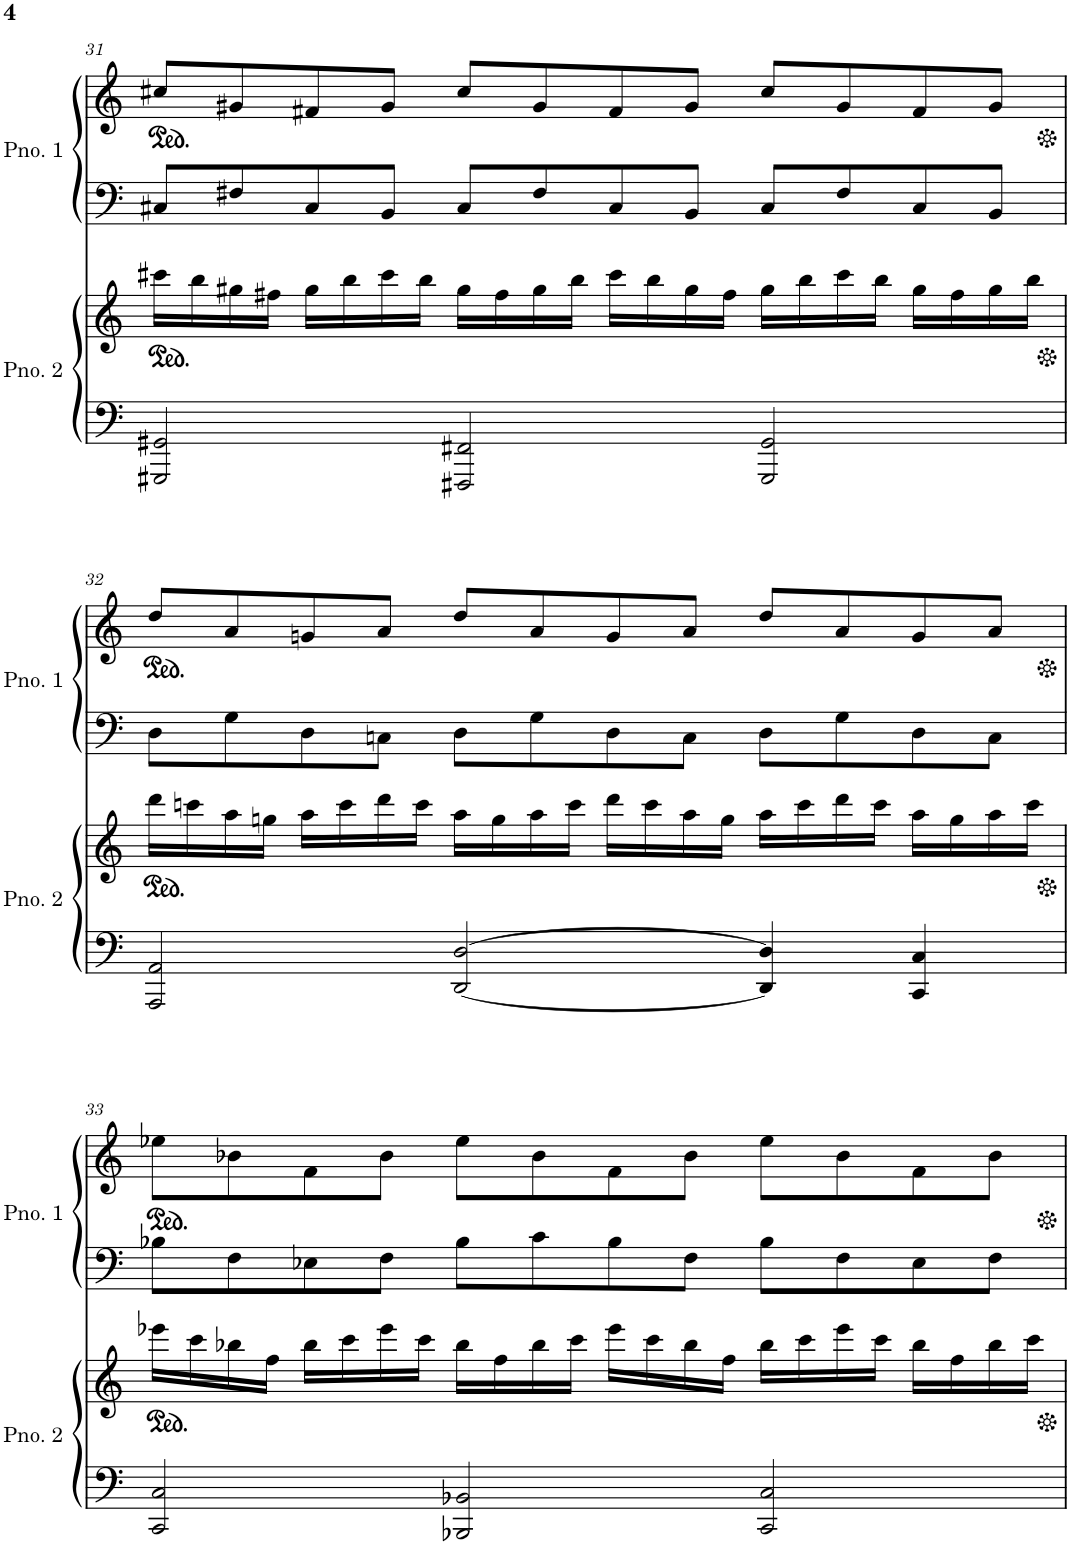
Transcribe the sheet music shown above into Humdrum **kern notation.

**kern	**kern	**kern	**kern
*part2	*part2	*part1	*part1
*staff4	*staff3	*staff2	*staff1
*I"Piano 2	*	*I"Piano 1	*
*I'Pno. 2	*	*I'Pno. 1	*
!!LO:PB:g=z
*clefF4	*clefG2	*clefF4	*clefG2
*k[]	*k[]	*k[]	*k[]
*M3/2	*M3/2	*M3/2	*M3/2
*	*ped	*	*
*	*	*	*ped
=31	=31	=31	=31
2GGG#X/ 2GG#X/	16ccc#X\LL	8C#X/L	8cc#X/L
.	16bb\	.	.
.	16gg#X\	8F#X/	8g#X/
.	16ff#X\JJ	.	.
.	16gg#\LL	8C#/	8f#X/
.	16bb\	.	.
.	16ccc#\	8BB/J	8g#/J
.	16bb\JJ	.	.
2FFF#X/ 2FF#X/	16gg#\LL	8C#/L	8cc#/L
.	16ff#\	.	.
.	16gg#\	8F#/	8g#/
.	16bb\JJ	.	.
.	16ccc#\LL	8C#/	8f#/
.	16bb\	.	.
.	16gg#\	8BB/J	8g#/J
.	16ff#\JJ	.	.
2GGG#/ 2GG#/	16gg#\LL	8C#/L	8cc#/L
.	16bb\	.	.
.	16ccc#\	8F#/	8g#/
.	16bb\JJ	.	.
.	16gg#\LL	8C#/	8f#/
.	16ff#\	.	.
.	16gg#\	8BB/J	8g#/J
.	16bb\JJ	.	.
!!LO:LB:g=z
=32	=32	=32	=32
*	*Xped	*	*
*	*ped	*	*
*	*	*	*Xped
*	*	*	*ped
2AAA/ 2AA/	16ddd\LL	8D\L	8dd/L
.	16cccn\	.	.
.	16aa\	8G\	8a/
.	16ggn\JJ	.	.
.	16aa\LL	8D\	8gn/
.	16ccc\	.	.
.	16ddd\	8Cn\J	8a/J
.	16ccc\JJ	.	.
[2DD/ [2D/	16aa\LL	8D\L	8dd/L
.	16gg\	.	.
.	16aa\	8G\	8a/
.	16ccc\JJ	.	.
.	16ddd\LL	8D\	8g/
.	16ccc\	.	.
.	16aa\	8C\J	8a/J
.	16gg\JJ	.	.
4DD/] 4D/]	16aa\LL	8D\L	8dd/L
.	16ccc\	.	.
.	16ddd\	8G\	8a/
.	16ccc\JJ	.	.
4CC/ 4C/	16aa\LL	8D\	8g/
.	16gg\	.	.
.	16aa\	8C\J	8a/J
.	16ccc\JJ	.	.
!!LO:LB:g=z
=33	=33	=33	=33
*	*Xped	*	*
*	*ped	*	*
*	*	*	*Xped
*	*	*	*ped
2CC/ 2C/	16eee-X\LL	8B-X\L	8ee-X\L
.	16ccc\	.	.
.	16bb-X\	8F\	8b-X\
.	16ff\JJ	.	.
.	16bb-\LL	8E-X\	8f\
.	16ccc\	.	.
.	16eee-\	8F\J	8b-\J
.	16ccc\JJ	.	.
2BBB-X/ 2BB-X/	16bb-\LL	8B-\L	8ee-\L
.	16ff\	.	.
.	16bb-\	8c\	8b-\
.	16ccc\JJ	.	.
.	16eee-\LL	8B-\	8f\
.	16ccc\	.	.
.	16bb-\	8F\J	8b-\J
.	16ff\JJ	.	.
2CC/ 2C/	16bb-\LL	8B-\L	8ee-\L
.	16ccc\	.	.
.	16eee-\	8F\	8b-\
.	16ccc\JJ	.	.
.	16bb-\LL	8E-\	8f\
.	16ff\	.	.
.	16bb-\	8F\J	8b-\J
.	16ccc\JJ	.	.
*	*	*	*Xped
*	*Xped	*	*
=	=	=	=
*-	*-	*-	*-
